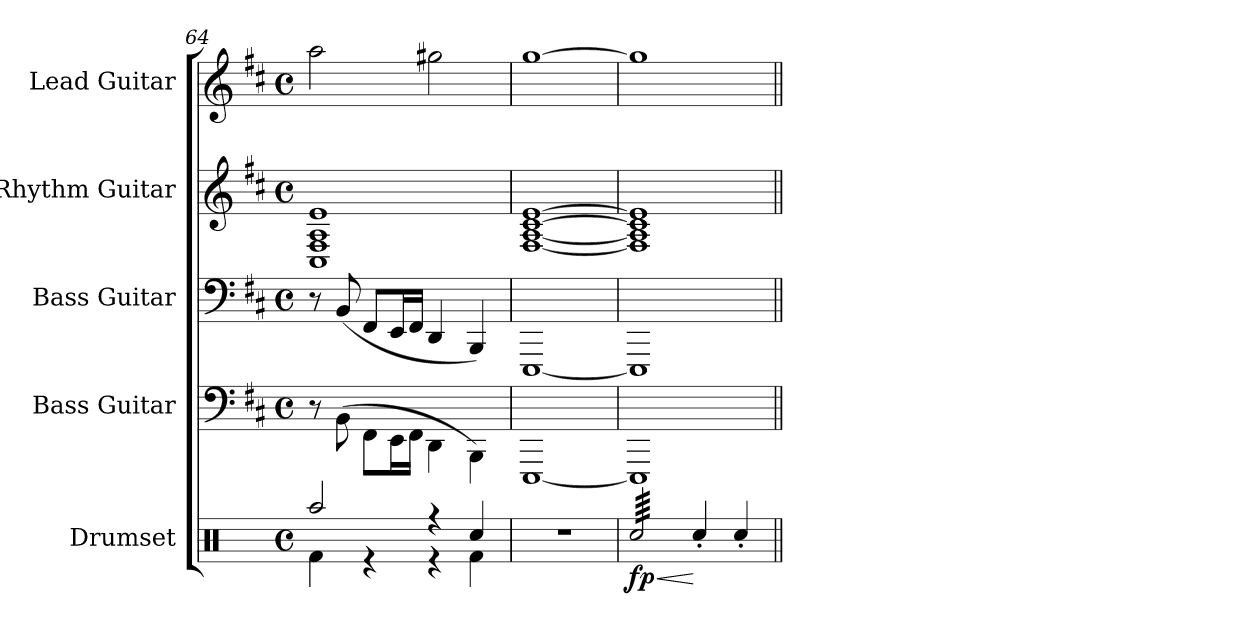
**kern	**dynam	**kern	**kern	**kern	**kern
*part5	*part5	*part4	*part3	*part2	*part1
*staff5	*staff5	*staff4	*staff3	*staff2	*staff1
*I"Drumset	*	*I"Bass Guitar	*I"Bass Guitar	*I"Rhythm Guitar	*I"Lead Guitar
*I'Drs.	*	*I'Bass	*I'Bass	*I'Rt.	*I'Ld.
!!LO:PB:g=z
*clefX	*	*	*clefF4	*clefG2	*clefG2
*k[]	*	*k[f#c#]	*k[f#c#]	*k[f#c#]	*k[f#c#]
*M4/4	*	*M4/4	*M4/4	*M4/4	*M4/4
*met(c)	*	*met(c)	*met(c)	*met(c)	*met(c)
=64	=64	=64	=64	=64	=64
*^	*	*	*	*	*
2Raa/	4Rf\	.	8r	8r	1C# 1F# 1A 1e	2aa\
.	.	.	(8BB\	(8BB/	.	.
.	4r	.	8FF#\L	8FF#/L	.	.
.	.	.	16EE\L	16EE/L	.	.
.	.	.	16FF#\JJ	16FF#/JJ	.	.
4r	4r	.	4DD\	4DD/	.	2gg#X\
4Rcc/	4Rf\	.	4BBB\)	4BBB/)	.	.
*v	*v	*	*	*	*	*
=65	=65	=65	=65	=65	=65
1r	.	[1EEE	[1EEE	[1F# [1A [1c# [1e	[1gg
=66	=66	=66	=66	=66	=66
!	!LO:HP:b	!	!	!	!
!	!LO:DY:n=1:b	!	!	!	!
*tremolo	*	*	*	*	*
64Rcc/LLLL	< fp	1EEE]	1EEE]	1F#] 1A] 1c#] 1e]	1gg]
64Rcc/	.	.	.	.	.
64Rcc/	.	.	.	.	.
64Rcc/	.	.	.	.	.
64Rcc/	.	.	.	.	.
64Rcc/	.	.	.	.	.
64Rcc/	.	.	.	.	.
64Rcc/	.	.	.	.	.
64Rcc/	.	.	.	.	.
64Rcc/	.	.	.	.	.
64Rcc/	.	.	.	.	.
64Rcc/	.	.	.	.	.
64Rcc/	.	.	.	.	.
64Rcc/	.	.	.	.	.
64Rcc/	.	.	.	.	.
64Rcc/	.	.	.	.	.
64Rcc/	.	.	.	.	.
64Rcc/	.	.	.	.	.
64Rcc/	.	.	.	.	.
64Rcc/	.	.	.	.	.
64Rcc/	.	.	.	.	.
64Rcc/	.	.	.	.	.
64Rcc/	.	.	.	.	.
64Rcc/	.	.	.	.	.
64Rcc/	.	.	.	.	.
64Rcc/	.	.	.	.	.
64Rcc/	.	.	.	.	.
64Rcc/	.	.	.	.	.
64Rcc/	.	.	.	.	.
64Rcc/	.	.	.	.	.
64Rcc/	.	.	.	.	.
64Rcc/JJJJ	.	.	.	.	.
*Xtremolo	*	*	*	*	*
4Rcc'/	[	.	.	.	.
4Rcc'/	.	.	.	.	.
=||	=||	=||	=||	=||	=||
*-	*-	*-	*-	*-	*-
